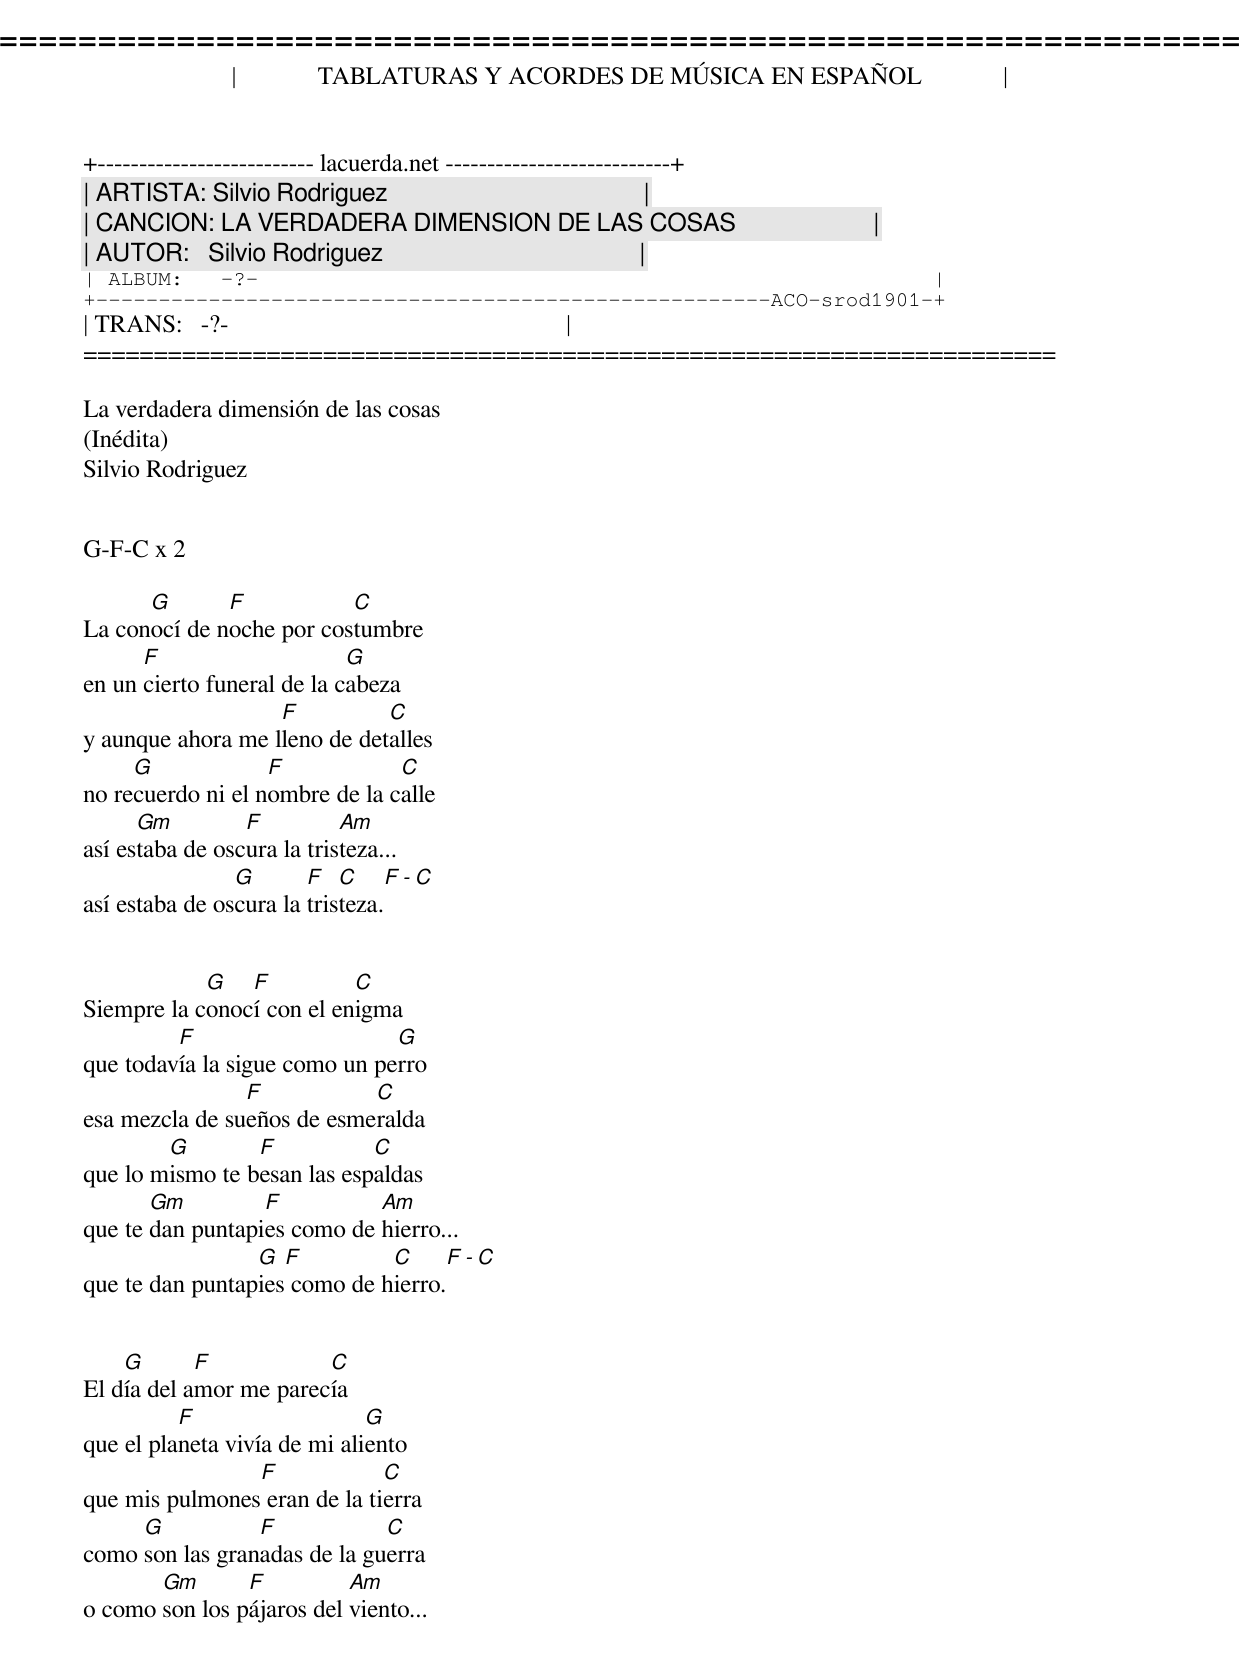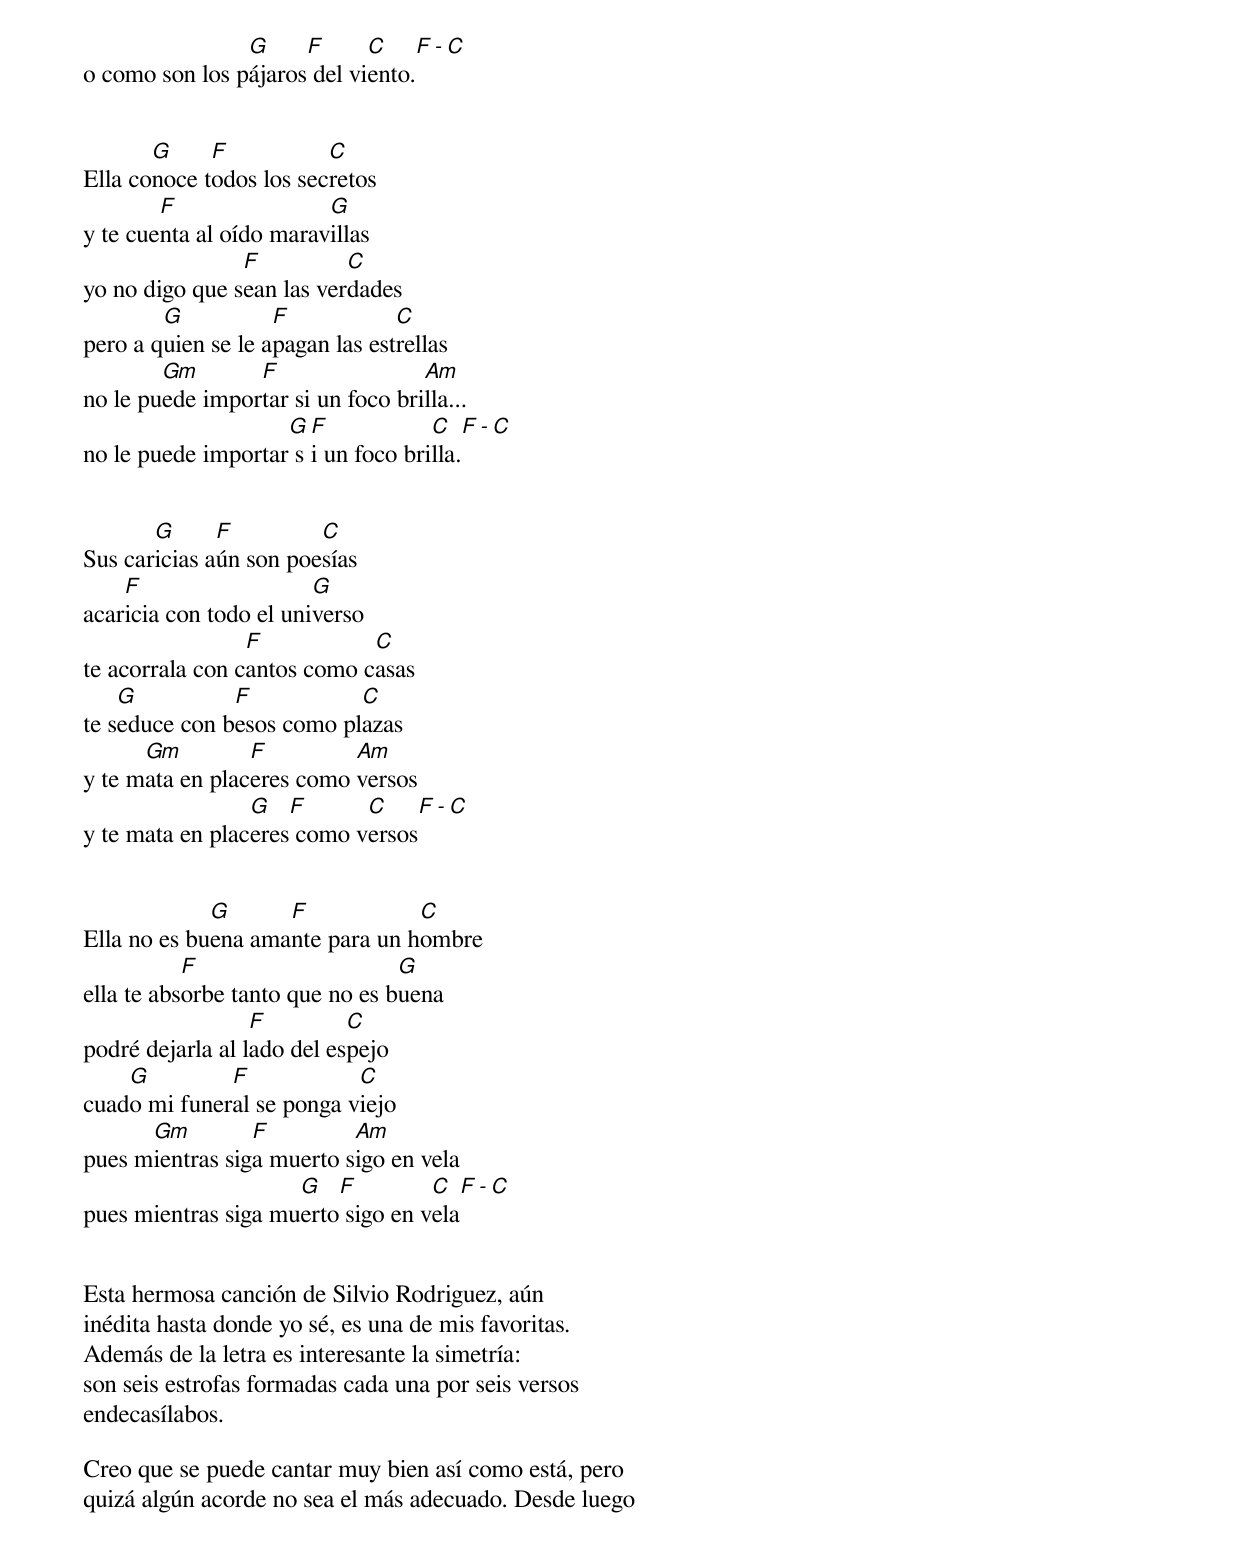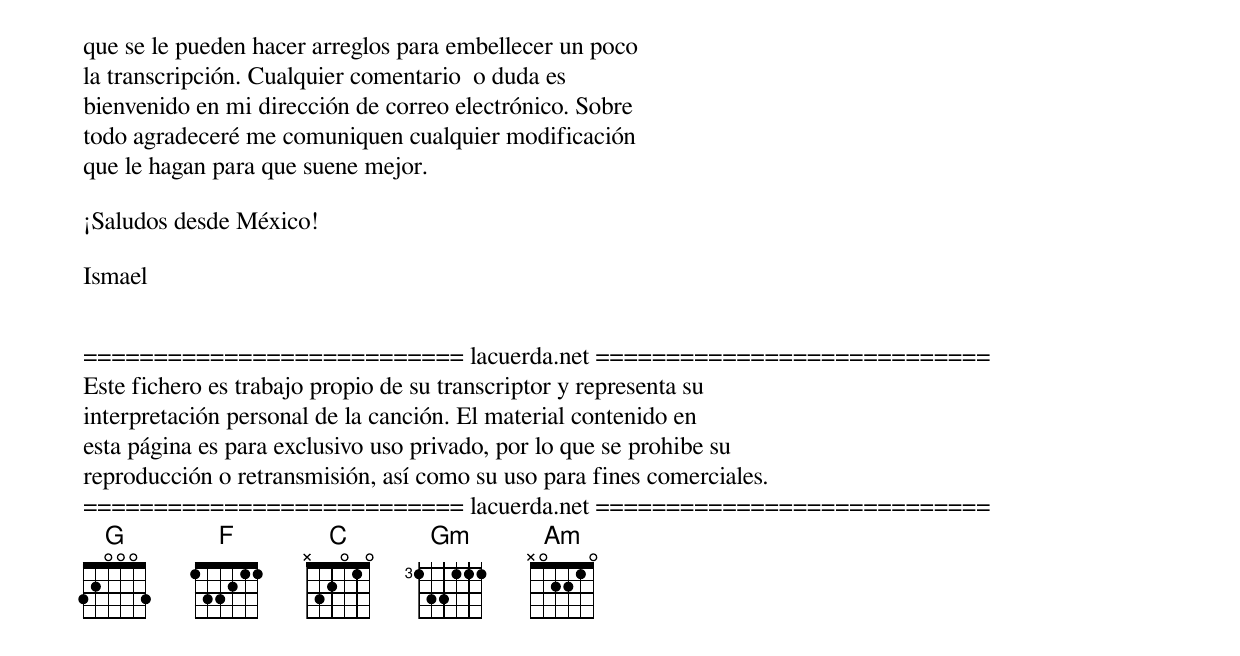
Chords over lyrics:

=====================================================================
|             TABLATURAS Y ACORDES DE MÚSICA EN ESPAÑOL             |
+-------------------------- lacuerda.net ---------------------------+
| ARTISTA: Silvio Rodriguez                                         |
| CANCION: LA VERDADERA DIMENSION DE LAS COSAS                      |
| AUTOR:   Silvio Rodriguez                                         |
| ALBUM:   -?-                                                      |
+------------------------------------------------------ACO-srod1901-+
| TRANS:   -?-                                                      |
=====================================================================

La verdadera dimensión de las cosas
(Inédita)
Silvio Rodriguez


G-F-C x 2

      G       F           C
La conocí de noche por costumbre
      F                     G
en un cierto funeral de la cabeza
                   F          C
y aunque ahora me lleno de detalles
     G             F            C
no recuerdo ni el nombre de la calle
      Gm         F          Am
así estaba de oscura la tristeza...
                G       F   C          F - C
así estaba de oscura la tristeza.


            G   F          C
Siempre la conocí con el enigma
         F                     G
que todavía la sigue como un perro
                F           C
esa mezcla de sueños de esmeralda
        G        F           C
que lo mismo te besan las espaldas
       Gm         F          Am
que te dan puntapies como de hierro...
                 G  F         C          F - C
que te dan puntapies como de hierro.


    G       F           C
El día del amor me parecía
          F                   G
que el planeta vivía de mi aliento
                F             C
que mis pulmones eran de la tierra
     G           F            C
como son las granadas de la guerra
       Gm       F          Am
o como son los pájaros del viento...
                G     F      C          F - C
o como son los pájaros del viento.


       G     F           C
Ella conoce todos los secretos
        F                G
y te cuenta al oído maravillas
                F          C
yo no digo que sean las verdades
        G           F            C
pero a quien se le apagan las estrellas
        Gm       F                 Am
no le puede importar si un foco brilla...
                    G F            C          F - C
no le puede importar si un foco brilla.


       G      F         C
Sus caricias aún son poesías
    F                   G
acaricia con todo el universo
                 F           C
te acorrala con cantos como casas
    G          F           C
te seduce con besos como plazas
      Gm         F         Am
y te mata en placeres como versos
                 G   F      C          F - C
y te mata en placeres como versos


             G      F            C
Ella no es buena amante para un hombre
           F                     G
ella te absorbe tanto que no es buena
                  F         C
podré dejarla al lado del espejo
    G         F            C
cuado mi funeral se ponga viejo
      Gm         F         Am
pues mientras siga muerto sigo en vela
                     G   F         C          F - C
pues mientras siga muerto sigo en vela


Esta hermosa canción de Silvio Rodriguez, aún
inédita hasta donde yo sé, es una de mis favoritas.
Además de la letra es interesante la simetría:
son seis estrofas formadas cada una por seis versos
endecasílabos.

Creo que se puede cantar muy bien así como está, pero
quizá algún acorde no sea el más adecuado. Desde luego
que se le pueden hacer arreglos para embellecer un poco
la transcripción. Cualquier comentario  o duda es
bienvenido en mi dirección de correo electrónico. Sobre
todo agradeceré me comuniquen cualquier modificación
que le hagan para que suene mejor.

¡Saludos desde México!

Ismael


=========================== lacuerda.net ============================
Este fichero es trabajo propio de su transcriptor y representa su
interpretación personal de la canción. El material contenido en
esta página es para exclusivo uso privado, por lo que se prohibe su
reproducción o retransmisión, así como su uso para fines comerciales.
=========================== lacuerda.net ============================
